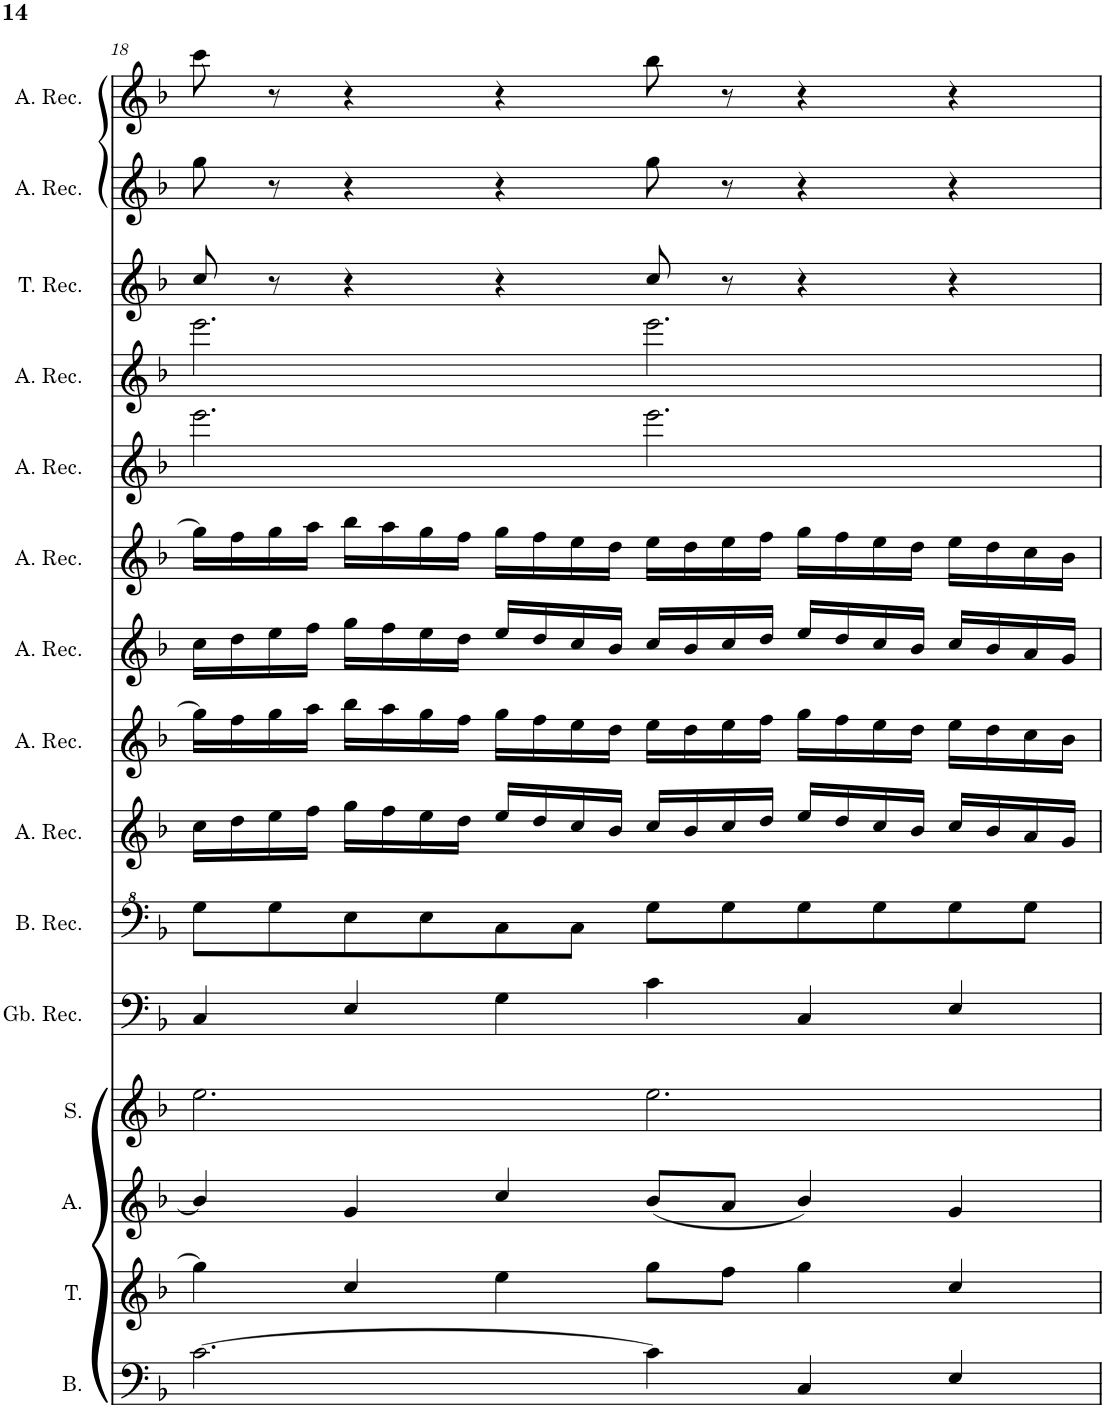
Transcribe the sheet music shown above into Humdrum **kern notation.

**kern	**kern	**kern	**kern	**kern	**kern	**kern	**kern	**kern	**kern	**kern	**kern	**kern	**kern	**kern	**kern
*part16	*part15	*part14	*part13	*part12	*part11	*part10	*part9	*part8	*part7	*part6	*part5	*part4	*part3	*part2	*part1
*staff16	*staff15	*staff14	*staff13	*staff12	*staff11	*staff10	*staff9	*staff8	*staff7	*staff6	*staff5	*staff4	*staff3	*staff2	*staff1
*I"Bass	*I"Tenor	*I"Alto	*I"Soprano	*I"Greatbass Recorder	*I"Bass Recorder	*I"Alto Recorder	*I"Alto Recorder	*I"Alto Recorder	*I"Alto Recorder	*I"Alto Recorder	*I"Alto Recorder	*I"Timpani	*I"Tenor Recorder	*I"Alto Recorder	*I"Alto Recorder
*I'B.	*I'T.	*I'A.	*I'S.	*I'Gb. Rec.	*I'B. Rec.	*I'A. Rec.	*I'A. Rec.	*I'A. Rec.	*I'A. Rec.	*I'A. Rec.	*I'A. Rec.	*I'Timp.	*I'T. Rec.	*I'A. Rec.	*I'A. Rec.
!!LO:PB:g=z
*clefF4	*clefG2	*clefG2	*clefG2	*clefF4	*clefF^4	*clefG2	*clefG2	*clefG2	*clefG2	*clefG2	*clefG2	*clefF4	*clefG2	*clefG2	*clefG2
*k[b-]	*k[b-]	*k[b-]	*k[b-]	*k[b-]	*k[b-]	*k[b-]	*k[b-]	*k[b-]	*k[b-]	*k[b-]	*k[b-]	*k[b-]	*k[b-]	*k[b-]	*k[b-]
*M6/4	*M6/4	*M6/4	*M6/4	*M6/4	*M6/4	*M6/4	*M6/4	*M6/4	*M6/4	*M6/4	*M6/4	*M6/4	*M6/4	*M6/4	*M6/4
=18	=18	=18	=18	=18	=18	=18	=18	=18	=18	=18	=18	=18	=18	=18	=18
[2.c\	4gg\]	4b-/]	2.ee\	4C/	8g\L	16cc\LL	16gg\LL]	16cc\LL	16gg\LL]	2.eee\	2.eee\	8C	8cc/	8gg\	8ccc\
.	.	.	.	.	.	16dd\	16ff\	16dd\	16ff\	.	.	.	.	.	.
.	.	.	.	.	8g\	16ee\	16gg\	16ee\	16gg\	.	.	8r	8r	8r	8r
.	.	.	.	.	.	16ff\JJ	16aa\JJ	16ff\JJ	16aa\JJ	.	.	.	.	.	.
.	4cc/	4g/	.	4E/	8e\	16gg\LL	16bb-\LL	16gg\LL	16bb-\LL	.	.	4r	4r	4r	4r
.	.	.	.	.	.	16ff\	16aa\	16ff\	16aa\	.	.	.	.	.	.
.	.	.	.	.	8e\	16ee\	16gg\	16ee\	16gg\	.	.	.	.	.	.
.	.	.	.	.	.	16dd\JJ	16ff\JJ	16dd\JJ	16ff\JJ	.	.	.	.	.	.
.	4ee\	4cc/	.	4G\	8c\	16ee/LL	16gg\LL	16ee/LL	16gg\LL	.	.	4r	4r	4r	4r
.	.	.	.	.	.	16dd/	16ff\	16dd/	16ff\	.	.	.	.	.	.
.	.	.	.	.	8c\J	16cc/	16ee\	16cc/	16ee\	.	.	.	.	.	.
.	.	.	.	.	.	16b-/JJ	16dd\JJ	16b-/JJ	16dd\JJ	.	.	.	.	.	.
4c\]	8gg\L	(8b-/L	2.ee\	4c\	8g\L	16cc/LL	16ee\LL	16cc/LL	16ee\LL	2.eee\	2.eee\	8C	8cc/	8gg\	8bb-\
.	.	.	.	.	.	16b-/	16dd\	16b-/	16dd\	.	.	.	.	.	.
.	8ff\J	8a/J	.	.	8g\	16cc/	16ee\	16cc/	16ee\	.	.	8r	8r	8r	8r
.	.	.	.	.	.	16dd/JJ	16ff\JJ	16dd/JJ	16ff\JJ	.	.	.	.	.	.
4C/	4gg\	4b-/)	.	4C/	8g\	16ee/LL	16gg\LL	16ee/LL	16gg\LL	.	.	4r	4r	4r	4r
.	.	.	.	.	.	16dd/	16ff\	16dd/	16ff\	.	.	.	.	.	.
.	.	.	.	.	8g\	16cc/	16ee\	16cc/	16ee\	.	.	.	.	.	.
.	.	.	.	.	.	16b-/JJ	16dd\JJ	16b-/JJ	16dd\JJ	.	.	.	.	.	.
4E/	4cc/	4g/	.	4E/	8g\	16cc/LL	16ee\LL	16cc/LL	16ee\LL	.	.	4r	4r	4r	4r
.	.	.	.	.	.	16b-/	16dd\	16b-/	16dd\	.	.	.	.	.	.
.	.	.	.	.	8g\J	16a/	16cc\	16a/	16cc\	.	.	.	.	.	.
.	.	.	.	.	.	16g/JJ	16b-\JJ	16g/JJ	16b-\JJ	.	.	.	.	.	.
=	=	=	=	=	=	=	=	=	=	=	=	=	=	=	=
*-	*-	*-	*-	*-	*-	*-	*-	*-	*-	*-	*-	*-	*-	*-	*-
